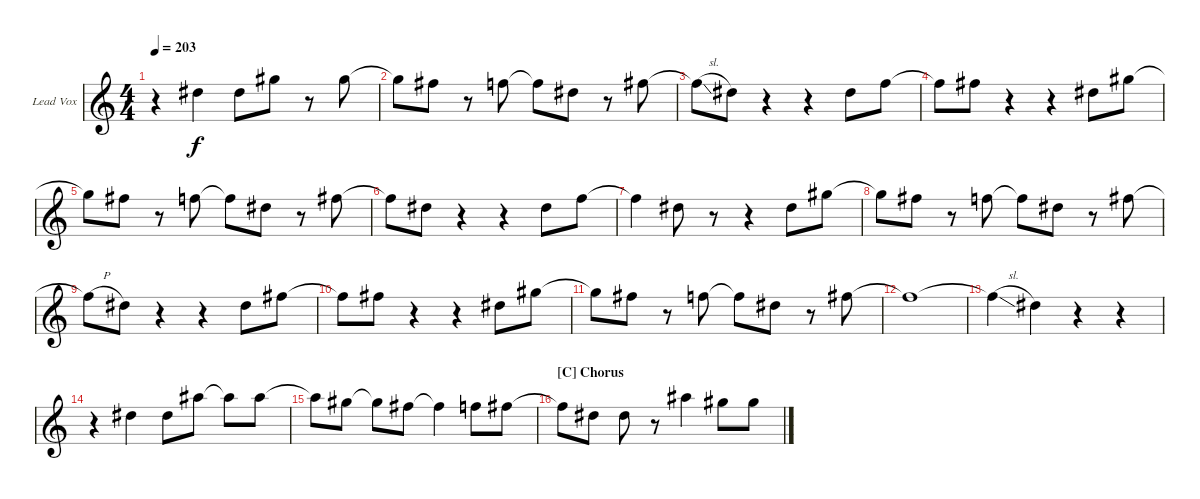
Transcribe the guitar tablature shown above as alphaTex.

\defaultSystemsLayout 4
\bracketExtendMode groupsimilarinstruments
\firstSystemTrackNameOrientation horizontal
\otherSystemsTrackNameOrientation horizontal
\track ("Tim McIlrath - Vocals" "Lead Vox") {instrument overdrivenguitar}
\staff {score}
\tuning (Eb4 Bb3 Gb3 Db3 Ab2 Eb2)
\ts (4 4)
\tempo 203
\clef g2
\ks c
r.4{dy f} 5.2.4 5.2.8 10.2.8 r.8 10.2.8 |
10.2{t}.8 8.2.8 r.8 7.2.8 7.2{t}.8 5.2.8 r.8 8.2.8 |
8.2{sl t}.8 5.2.8 r.4 r.4 5.2.8 7.2.8 |
7.2{t}.8 8.2.8 r.4 r.4 5.2.8 10.2.8 |
10.2{t}.8 8.2.8 r.8 7.2.8 7.2{t}.8 5.2.8 r.8 8.2.8 |
8.2{t}.8 5.2.8 r.4 r.4 5.2.8 7.2.8 |
7.2{t}.4 5.2.8 r.8 r.4 5.2.8 10.2.8 |
10.2{t}.8 8.2.8 r.8 7.2.8 7.2{t}.8 5.2.8 r.8 8.2.8 |
8.2{h t}.8 5.2.8 r.4 r.4 5.2.8 8.2.8 |
8.2{t}.8 8.2.8 r.4 r.4 5.2.8 10.2.8 |
10.2{t}.8 8.2.8 r.8 7.2.8 7.2{t}.8 5.2.8 r.8 8.2.8 |
8.2{t}.1 |
8.2{sl t}.4 5.2.4 r.4 r.4 |
r.4 5.2.4 5.2.8 12.2.8 12.2{t}.8 12.2.8 |
12.2{t}.8 10.2.8 10.2{t}.8 8.2.8 8.2{t}.4 7.2.8 8.2.8 |
\section ("C" "Chorus")
8.2{t}.8 5.2.8 5.2.8 r.8 12.2.4 10.2.8 10.2.8
